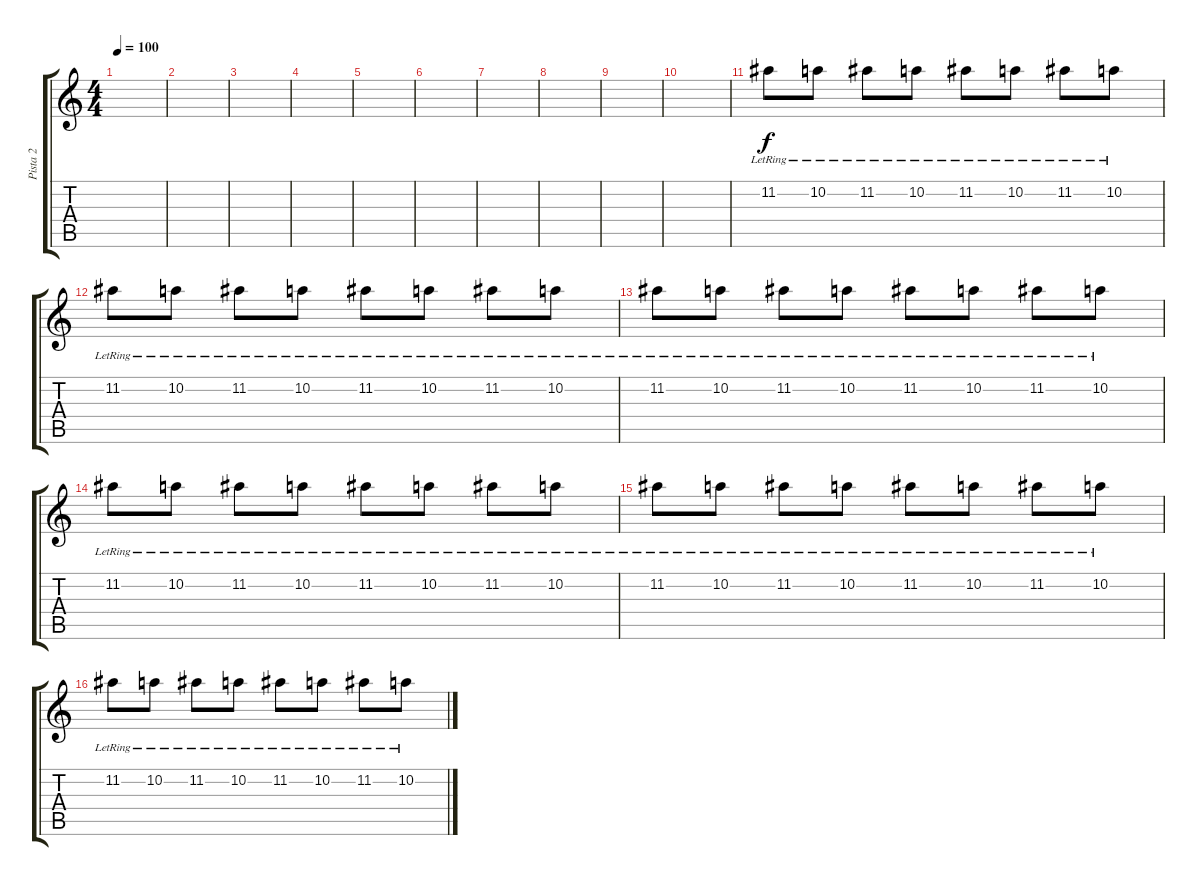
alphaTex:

\track ("Pista 2" "Pista 2") {instrument distortionguitar}
\staff {score tabs}
\tuning (E4 B3 G3 D3 A2 E2) {hide}
\ts (4 4)
\tempo 100
\clef g2
\ks c
|
|
|
|
|
|
|
|
|
|
11.2{lr}.8 10.2{lr}.8 11.2{lr}.8 10.2{lr}.8 11.2{lr}.8 10.2{lr}.8 11.2{lr}.8 10.2{lr}.8 |
11.2{lr}.8 10.2{lr}.8 11.2{lr}.8 10.2{lr}.8 11.2{lr}.8 10.2{lr}.8 11.2{lr}.8 10.2{lr}.8 |
11.2{lr}.8 10.2{lr}.8 11.2{lr}.8 10.2{lr}.8 11.2{lr}.8 10.2{lr}.8 11.2{lr}.8 10.2{lr}.8 |
11.2{lr}.8 10.2{lr}.8 11.2{lr}.8 10.2{lr}.8 11.2{lr}.8 10.2{lr}.8 11.2{lr}.8 10.2{lr}.8 |
11.2{lr}.8 10.2{lr}.8 11.2{lr}.8 10.2{lr}.8 11.2{lr}.8 10.2{lr}.8 11.2{lr}.8 10.2{lr}.8 |
11.2{lr}.8 10.2{lr}.8 11.2{lr}.8 10.2{lr}.8 11.2{lr}.8 10.2{lr}.8 11.2{lr}.8 10.2{lr}.8
